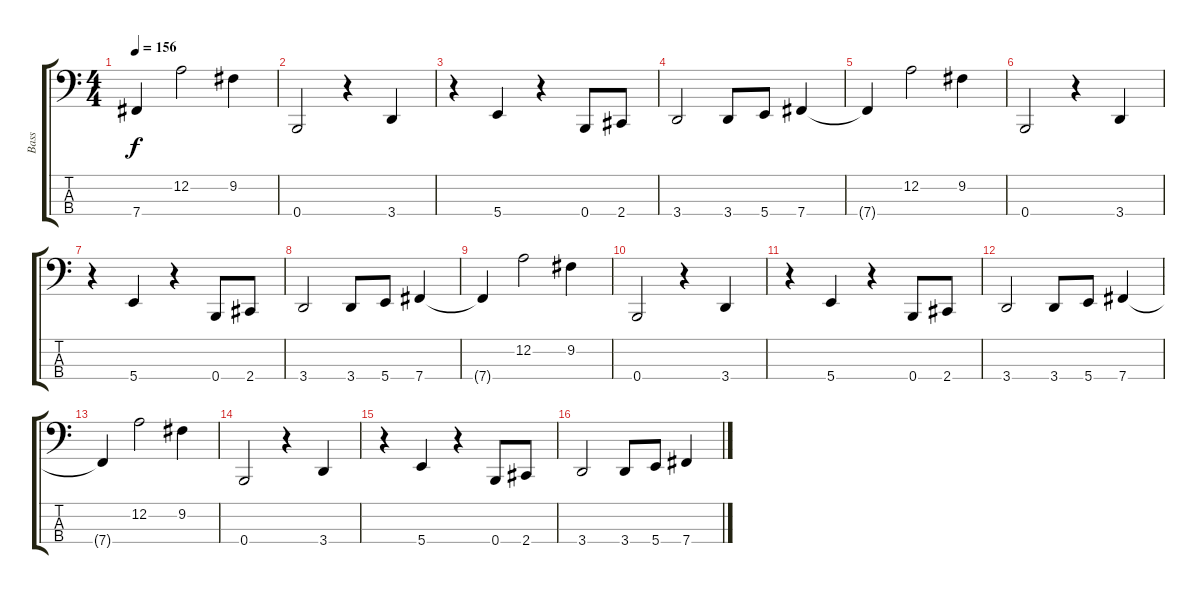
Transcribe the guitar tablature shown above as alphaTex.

\track ("Bass" "Bass") {instrument electricbasspick}
\staff {score tabs}
\tuning (D2 A1 E1 B0) {hide}
\ts (4 4)
\tempo 156
\clef f4
\ks c
7.4{t}.4{dy f} 12.2.2 9.2.4 |
0.4.2 r.4 3.4.4 |
r.4 5.4.4 r.4 0.4.8 2.4.8 |
3.4.2 3.4.8 5.4.8 7.4.4 |
7.4{t}.4 12.2.2 9.2.4 |
0.4.2 r.4 3.4.4 |
r.4 5.4.4 r.4 0.4.8 2.4.8 |
3.4.2 3.4.8 5.4.8 7.4.4 |
7.4{t}.4 12.2.2 9.2.4 |
0.4.2 r.4 3.4.4 |
r.4 5.4.4 r.4 0.4.8 2.4.8 |
3.4.2 3.4.8 5.4.8 7.4.4 |
7.4{t}.4 12.2.2 9.2.4 |
0.4.2 r.4 3.4.4 |
r.4 5.4.4 r.4 0.4.8 2.4.8 |
3.4.2 3.4.8 5.4.8 7.4.4
